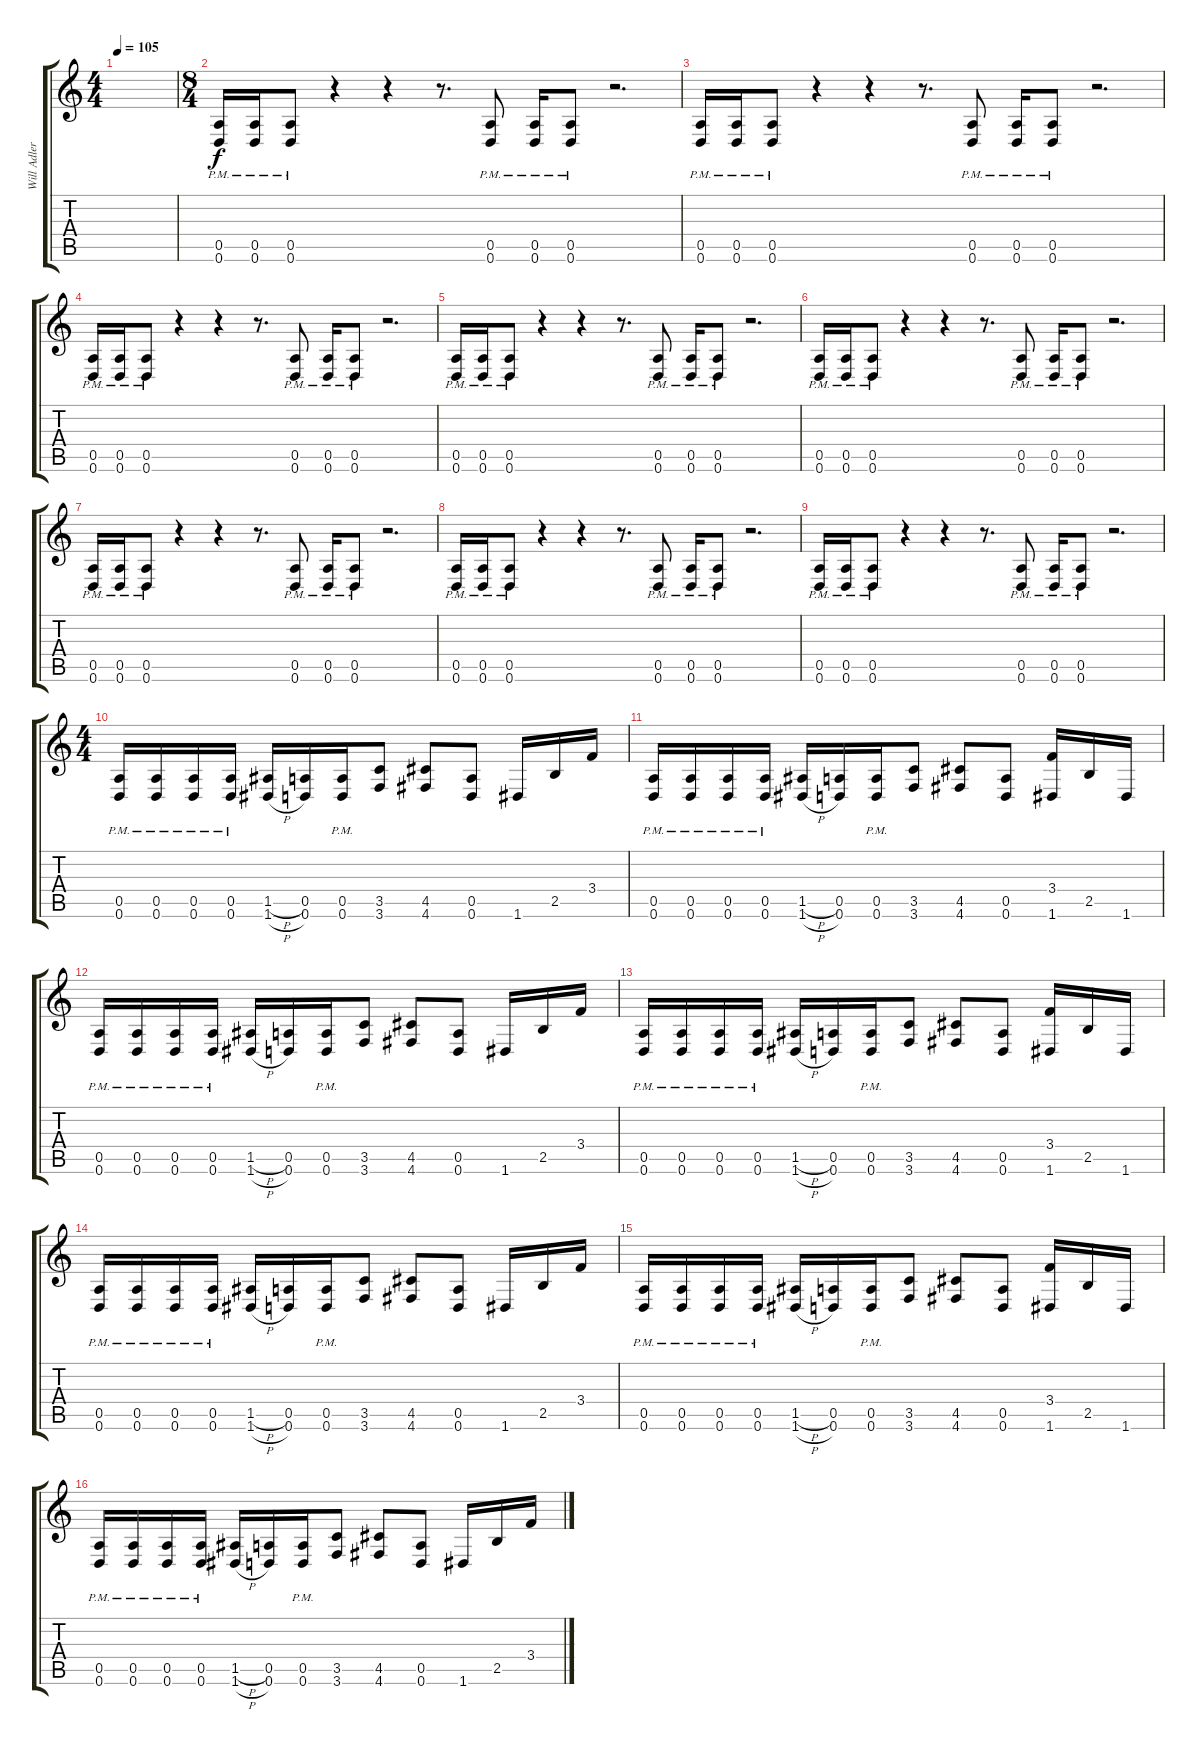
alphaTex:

\track ("Will Adler" "Will Adler") {instrument overdrivenguitar}
\staff {score tabs}
\tuning (E4 B3 G3 D3 A2 D2) {hide}
\ts (4 4)
\tempo 105
\clef g2
\ks c
|
\ts (8 4)
(0.5{pm} 0.6{pm}).16 (0.5{pm} 0.6{pm}).16 (0.5{pm} 0.6{pm}).8 r.4 r.4 r.8{d} (0.5{pm} 0.6{pm}).8 (0.5{pm} 0.6{pm}).16 (0.5{pm} 0.6{pm}).8 r.2{d} |
(0.5{pm} 0.6{pm}).16 (0.5{pm} 0.6{pm}).16 (0.5{pm} 0.6{pm}).8 r.4 r.4 r.8{d} (0.5{pm} 0.6{pm}).8 (0.5{pm} 0.6{pm}).16 (0.5{pm} 0.6{pm}).8 r.2{d} |
(0.5{pm} 0.6{pm}).16 (0.5{pm} 0.6{pm}).16 (0.5{pm} 0.6{pm}).8 r.4 r.4 r.8{d} (0.5{pm} 0.6{pm}).8 (0.5{pm} 0.6{pm}).16 (0.5{pm} 0.6{pm}).8 r.2{d} |
(0.5{pm} 0.6{pm}).16 (0.5{pm} 0.6{pm}).16 (0.5{pm} 0.6{pm}).8 r.4 r.4 r.8{d} (0.5{pm} 0.6{pm}).8 (0.5{pm} 0.6{pm}).16 (0.5{pm} 0.6{pm}).8 r.2{d} |
(0.5{pm} 0.6{pm}).16 (0.5{pm} 0.6{pm}).16 (0.5{pm} 0.6{pm}).8 r.4 r.4 r.8{d} (0.5{pm} 0.6{pm}).8 (0.5{pm} 0.6{pm}).16 (0.5{pm} 0.6{pm}).8 r.2{d} |
(0.5{pm} 0.6{pm}).16 (0.5{pm} 0.6{pm}).16 (0.5{pm} 0.6{pm}).8 r.4 r.4 r.8{d} (0.5{pm} 0.6{pm}).8 (0.5{pm} 0.6{pm}).16 (0.5{pm} 0.6{pm}).8 r.2{d} |
(0.5{pm} 0.6{pm}).16 (0.5{pm} 0.6{pm}).16 (0.5{pm} 0.6{pm}).8 r.4 r.4 r.8{d} (0.5{pm} 0.6{pm}).8 (0.5{pm} 0.6{pm}).16 (0.5{pm} 0.6{pm}).8 r.2{d} |
(0.5{pm} 0.6{pm}).16 (0.5{pm} 0.6{pm}).16 (0.5{pm} 0.6{pm}).8 r.4 r.4 r.8{d} (0.5{pm} 0.6{pm}).8 (0.5{pm} 0.6{pm}).16 (0.5{pm} 0.6{pm}).8 r.2{d} |
\ts (4 4)
(0.5{pm} 0.6{pm}).16 (0.5{pm} 0.6{pm}).16 (0.5{pm} 0.6{pm}).16 (0.5{pm} 0.6{pm}).16 (1.5{h} 1.6{h}).16 (0.5 0.6).16 (0.5{pm} 0.6{pm}).16 (3.5 3.6).8 (4.5 4.6).8 (0.5 0.6).8 1.6.16 2.5.16 3.4.16 |
(0.5{pm} 0.6{pm}).16 (0.5{pm} 0.6{pm}).16 (0.5{pm} 0.6{pm}).16 (0.5{pm} 0.6{pm}).16 (1.5{h} 1.6{h}).16 (0.5 0.6).16 (0.5{pm} 0.6{pm}).16 (3.5 3.6).8 (4.5 4.6).8 (0.5 0.6).8 (3.4 1.6).16 2.5.16 1.6.16 |
(0.5{pm} 0.6{pm}).16 (0.5{pm} 0.6{pm}).16 (0.5{pm} 0.6{pm}).16 (0.5{pm} 0.6{pm}).16 (1.5{h} 1.6{h}).16 (0.5 0.6).16 (0.5{pm} 0.6{pm}).16 (3.5 3.6).8 (4.5 4.6).8 (0.5 0.6).8 1.6.16 2.5.16 3.4.16 |
(0.5{pm} 0.6{pm}).16 (0.5{pm} 0.6{pm}).16 (0.5{pm} 0.6{pm}).16 (0.5{pm} 0.6{pm}).16 (1.5{h} 1.6{h}).16 (0.5 0.6).16 (0.5{pm} 0.6{pm}).16 (3.5 3.6).8 (4.5 4.6).8 (0.5 0.6).8 (3.4 1.6).16 2.5.16 1.6.16 |
(0.5{pm} 0.6{pm}).16 (0.5{pm} 0.6{pm}).16 (0.5{pm} 0.6{pm}).16 (0.5{pm} 0.6{pm}).16 (1.5{h} 1.6{h}).16 (0.5 0.6).16 (0.5{pm} 0.6{pm}).16 (3.5 3.6).8 (4.5 4.6).8 (0.5 0.6).8 1.6.16 2.5.16 3.4.16 |
(0.5{pm} 0.6{pm}).16 (0.5{pm} 0.6{pm}).16 (0.5{pm} 0.6{pm}).16 (0.5{pm} 0.6{pm}).16 (1.5{h} 1.6{h}).16 (0.5 0.6).16 (0.5{pm} 0.6{pm}).16 (3.5 3.6).8 (4.5 4.6).8 (0.5 0.6).8 (3.4 1.6).16 2.5.16 1.6.16 |
(0.5{pm} 0.6{pm}).16 (0.5{pm} 0.6{pm}).16 (0.5{pm} 0.6{pm}).16 (0.5{pm} 0.6{pm}).16 (1.5{h} 1.6{h}).16 (0.5 0.6).16 (0.5{pm} 0.6{pm}).16 (3.5 3.6).8 (4.5 4.6).8 (0.5 0.6).8 1.6.16 2.5.16 3.4.16
